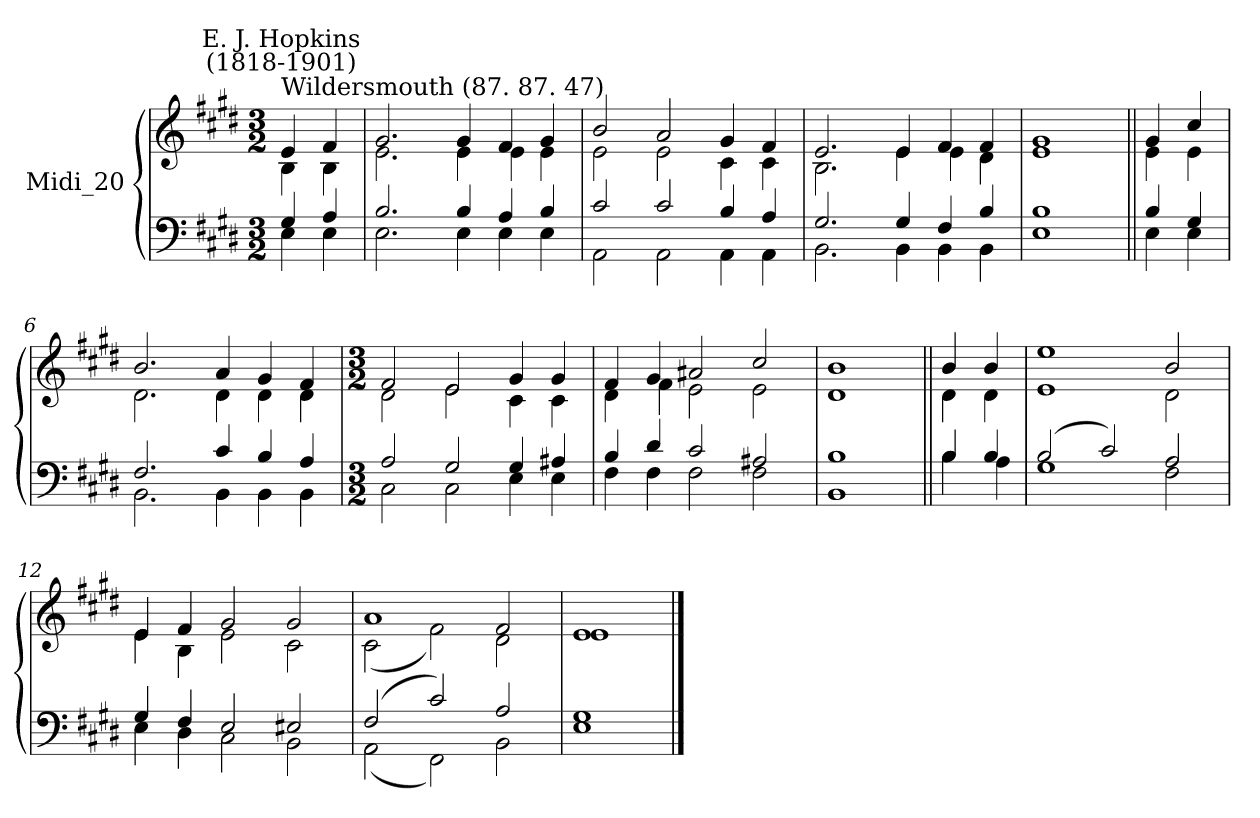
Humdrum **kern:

**kern	**kern
*part2	*part1
*staff2	*staff1
*I"Midi_20	*I"Midi_20
*clefF4	*clefG2
*k[f#c#g#d#]	*k[f#c#g#d#]
*E:	*E:
*M3/2	*M3/2
=	=
*^	*^
!	!	!LO:TX:a:t=Wildersmouth (87. 87. 47)	!
!	!	!LO:TX:a:cj:t=E. J. Hopkins\n(1818-1901)	!
4G#/	4E\	4e/	4B\
4A/	4E\	4f#/	4B\
=1	=1	=1	=1
2.B/	2.E\	2.g#/	2.e\
4B/	4E\	4g#/	4e\
4A/	4E\	4f#/	4e\
4B/	4E\	4g#/	4e\
=2	=2	=2	=2
2c#/	2AA\	2b/	2e\
2c#/	2AA\	2a/	2e\
4B/	4AA\	4g#/	4c#\
4A/	4AA\	4f#/	4c#\
=3	=3	=3	=3
2.G#/	2.BB\	2.e/	2.B\
4G#/	4BB\	4e/	4e\
4F#/	4BB\	4f#/	4e\
4B/	4BB\	4f#/	4d#\
=4	=4	=4	=4
1B/	1E\	1g#/	1e\
=5||	=5||	=5||	=5||
4B/	4E\	4g#/	4e\
4G#/	4E\	4cc#/	4e\
=6	=6	=6	=6
2.F#/	2.BB\	2.b/	2.d#\
4c#/	4BB\	4a/	4d#\
4B/	4BB\	4g#/	4d#\
4A/	4BB\	4f#/	4d#\
!!LO:LB:g=z	!!
=7	=7	=7	=7
*M3/2	*	*M3/2	*
2A/	2C#\	2f#/	2d#\
2G#/	2C#\	2e/	2e\
4G#/	4E\	4g#/	4c#\
4A#X/	4E\	4g#/	4c#\
=8	=8	=8	=8
4B/	4F#\	4f#/	4d#\
4d#/	4F#\	4g#/	4f#\
2c#/	2F#\	2a#X/	2e\
2A#X/	2F#\	2cc#/	2e\
=9	=9	=9	=9
1B/	1BB\	1b/	1d#\
=10||	=10||	=10||	=10||
4B/	4B\	4b/	4d#\
4B/	4A\	4b/	4d#\
=11	=11	=11	=11
(>2B/	1G#\	1ee/	1e\
2c#/)	.	.	.
2A/	2F#\	2b/	2d#\
=12	=12	=12	=12
4G#/	4E\	4e/	4e\
4F#/	4D#\	4f#/	4B\
2E/	2C#\	2g#/	2e\
2E#X/	2BB\	2g#/	2c#\
=13	=13	=13	=13
(2F#/	(<2AA\	1a/	(<2c#\
2c#/)	2FF#\)	.	2f#\)
2A/	2BB\	2f#/	2d#\
=14	=14	=14	=14
1G#/	1E\	1e/	1e\
*v	*v	*	*
*	*v	*v
==	==
*-	*-
